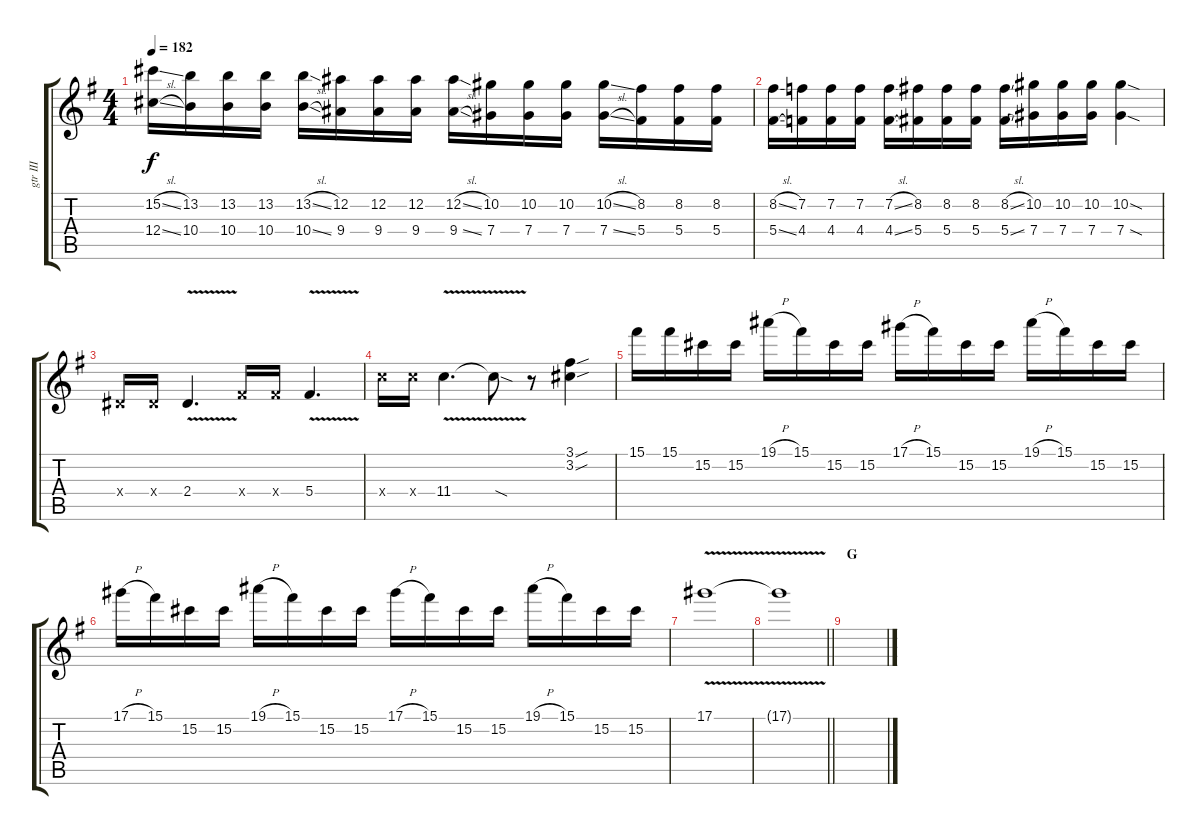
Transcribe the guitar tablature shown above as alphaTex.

\track ("gtr III" "gtr III") {instrument distortionguitar}
\staff {score tabs}
\tuning (Eb4 Bb3 Gb3 Db3 Ab2 Eb2) {hide}
\ts (4 4)
\tempo 182
\clef g2
\ks g
(15.2{sl} 12.4{sl}).16{dy f} (13.2 10.4).16 (13.2 10.4).16 (13.2 10.4).16 (13.2{sl} 10.4{sl}).16 (12.2 9.4).16 (12.2 9.4).16 (12.2 9.4).16 (12.2{sl} 9.4{sl}).16 (10.2 7.4).16 (10.2 7.4).16 (10.2 7.4).16 (10.2{sl} 7.4{sl}).16 (8.2 5.4).16 (8.2 5.4).16 (8.2 5.4).16 |
(8.2{sl} 5.4{sl}).16 (7.2 4.4).16 (7.2 4.4).16 (7.2 4.4).16 (7.2{sl} 4.4{sl}).16 (8.2 5.4).16 (8.2 5.4).16 (8.2 5.4).16 (8.2{sl} 5.4{sl}).16 (10.2 7.4).16 (10.2 7.4).16 (10.2 7.4).16 (10.2{sod} 7.4{sod}).4 |
2.4{x}.16 2.4{x}.16 2.4{v}.4{d} 5.4{x}.16 5.4{x}.16 5.4{v}.4{d} |
11.4{x}.16 11.4{x}.16 11.4{v}.4{d} 11.4{sod t}.8 r.8 (3.1{sou} 3.2{sou}).4 |
15.1.16 15.1.16 15.2.16 15.2.16 19.1{h}.16 15.1.16 15.2.16 15.2.16 17.1{h}.16 15.1.16 15.2.16 15.2.16 19.1{h}.16 15.1.16 15.2.16 15.2.16 |
17.1{h}.16 15.1.16 15.2.16 15.2.16 19.1{h}.16 15.1.16 15.2.16 15.2.16 17.1{h}.16 15.1.16 15.2.16 15.2.16 19.1{h}.16 15.1.16 15.2.16 15.2.16 |
17.1{v}.1 |
\barLineRight lightlight
17.1{t}.1 |
\section ("" "G")
